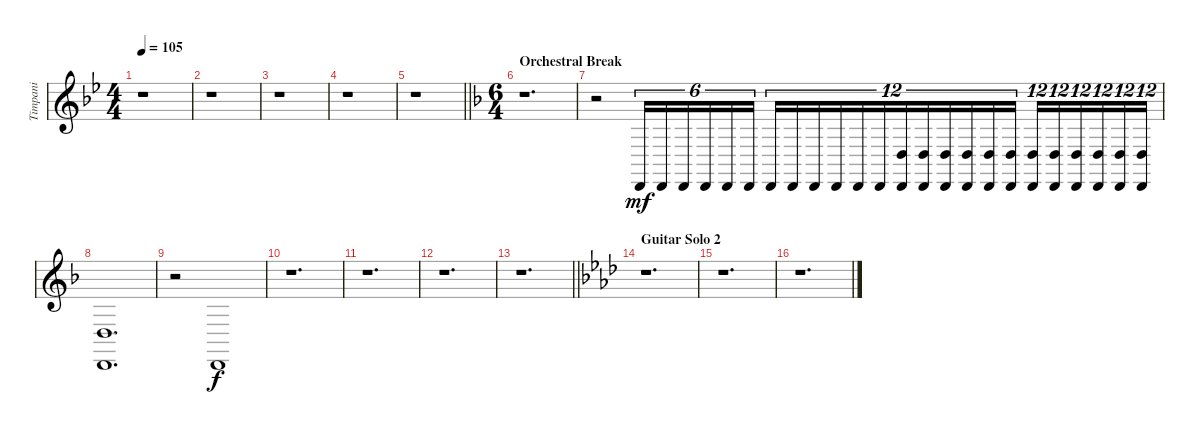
\track ("Timpani" "Timpani") {instrument timpani}
\staff {score}
\tuning (D4 A3 F3 C3 G2 D2) {hide}
\ts (4 4)
\tempo 105
\clef g2
\ks gminor
r.1{dy mf} |
r.1 |
r.1 |
r.1 |
\barLineRight lightlight
r.1 |
\ts (6 4)
\section ("" "Orchestral Break")
\ks dminor
r.1{d} |
r.2 0.6.16{tu (6 4) volume 13} 0.6.16{tu (6 4)} 0.6.16{tu (6 4)} 0.6.16{tu (6 4)} 0.6.16{tu (6 4)} 0.6.16{tu (6 4)} 0.6.16{tu (12 8)} 0.6.16{tu (12 8)} 0.6.16{tu (12 8)} 0.6.16{tu (12 8)} 0.6.16{tu (12 8)} 0.6.16{tu (12 8)} (2.4 0.6).16{tu (12 8)} (2.4 0.6).16{tu (12 8)} (2.4 0.6).16{tu (12 8)} (2.4 0.6).16{tu (12 8)} (2.4 0.6).16{tu (12 8)} (2.4 0.6).16{tu (12 8)} (2.4 0.6).16{tu (12 8)} (2.4 0.6).16{tu (12 8)} (2.4 0.6).16{tu (12 8)} (2.4 0.6).16{tu (12 8)} (2.4 0.6).16{tu (12 8)} (2.4 0.6).16{tu (12 8)} |
(2.4 0.6).1{d} |
r.2{volume 0 instrument contrabass} 0.6.1{dy f volume 13} |
r.1{d} |
r.1{d} |
r.1{d} |
\barLineRight lightlight
r.1{d} |
\section ("" "Guitar Solo 2")
\ks fminor
r.1{d} |
r.1{d} |
r.1{d}
